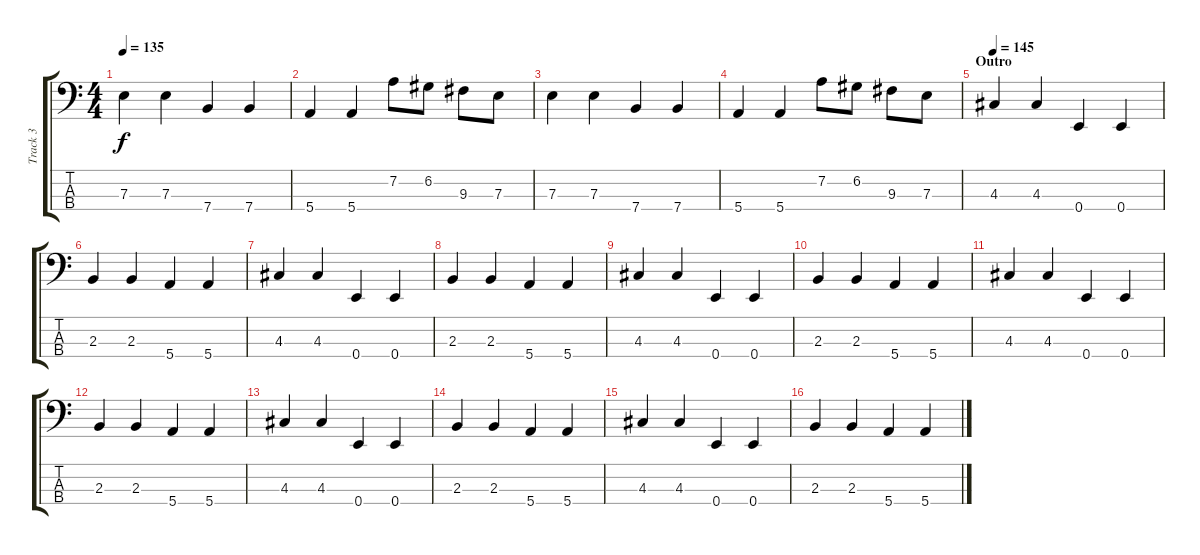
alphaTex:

\track ("Track 3" "Track 3") {instrument electricbassfinger}
\staff {score tabs}
\tuning (G2 D2 A1 E1) {hide}
\ts (4 4)
\tempo 135
\clef f4
\ks c
7.3.4{dy f} 7.3.4 7.4.4 7.4.4 |
5.4.4 5.4.4 7.2.8 6.2.8 9.3.8 7.3.8 |
7.3.4 7.3.4 7.4.4 7.4.4 |
5.4.4 5.4.4 7.2.8 6.2.8 9.3.8 7.3.8 |
\section ("" "Outro")
\tempo 145
4.3.4 4.3.4 0.4.4 0.4.4 |
2.3.4 2.3.4 5.4.4 5.4.4 |
4.3.4 4.3.4 0.4.4 0.4.4 |
2.3.4 2.3.4 5.4.4 5.4.4 |
4.3.4 4.3.4 0.4.4 0.4.4 |
2.3.4 2.3.4 5.4.4 5.4.4 |
4.3.4 4.3.4 0.4.4 0.4.4 |
2.3.4 2.3.4 5.4.4 5.4.4 |
4.3.4 4.3.4 0.4.4 0.4.4 |
2.3.4 2.3.4 5.4.4 5.4.4 |
4.3.4 4.3.4 0.4.4 0.4.4 |
2.3.4 2.3.4 5.4.4 5.4.4
